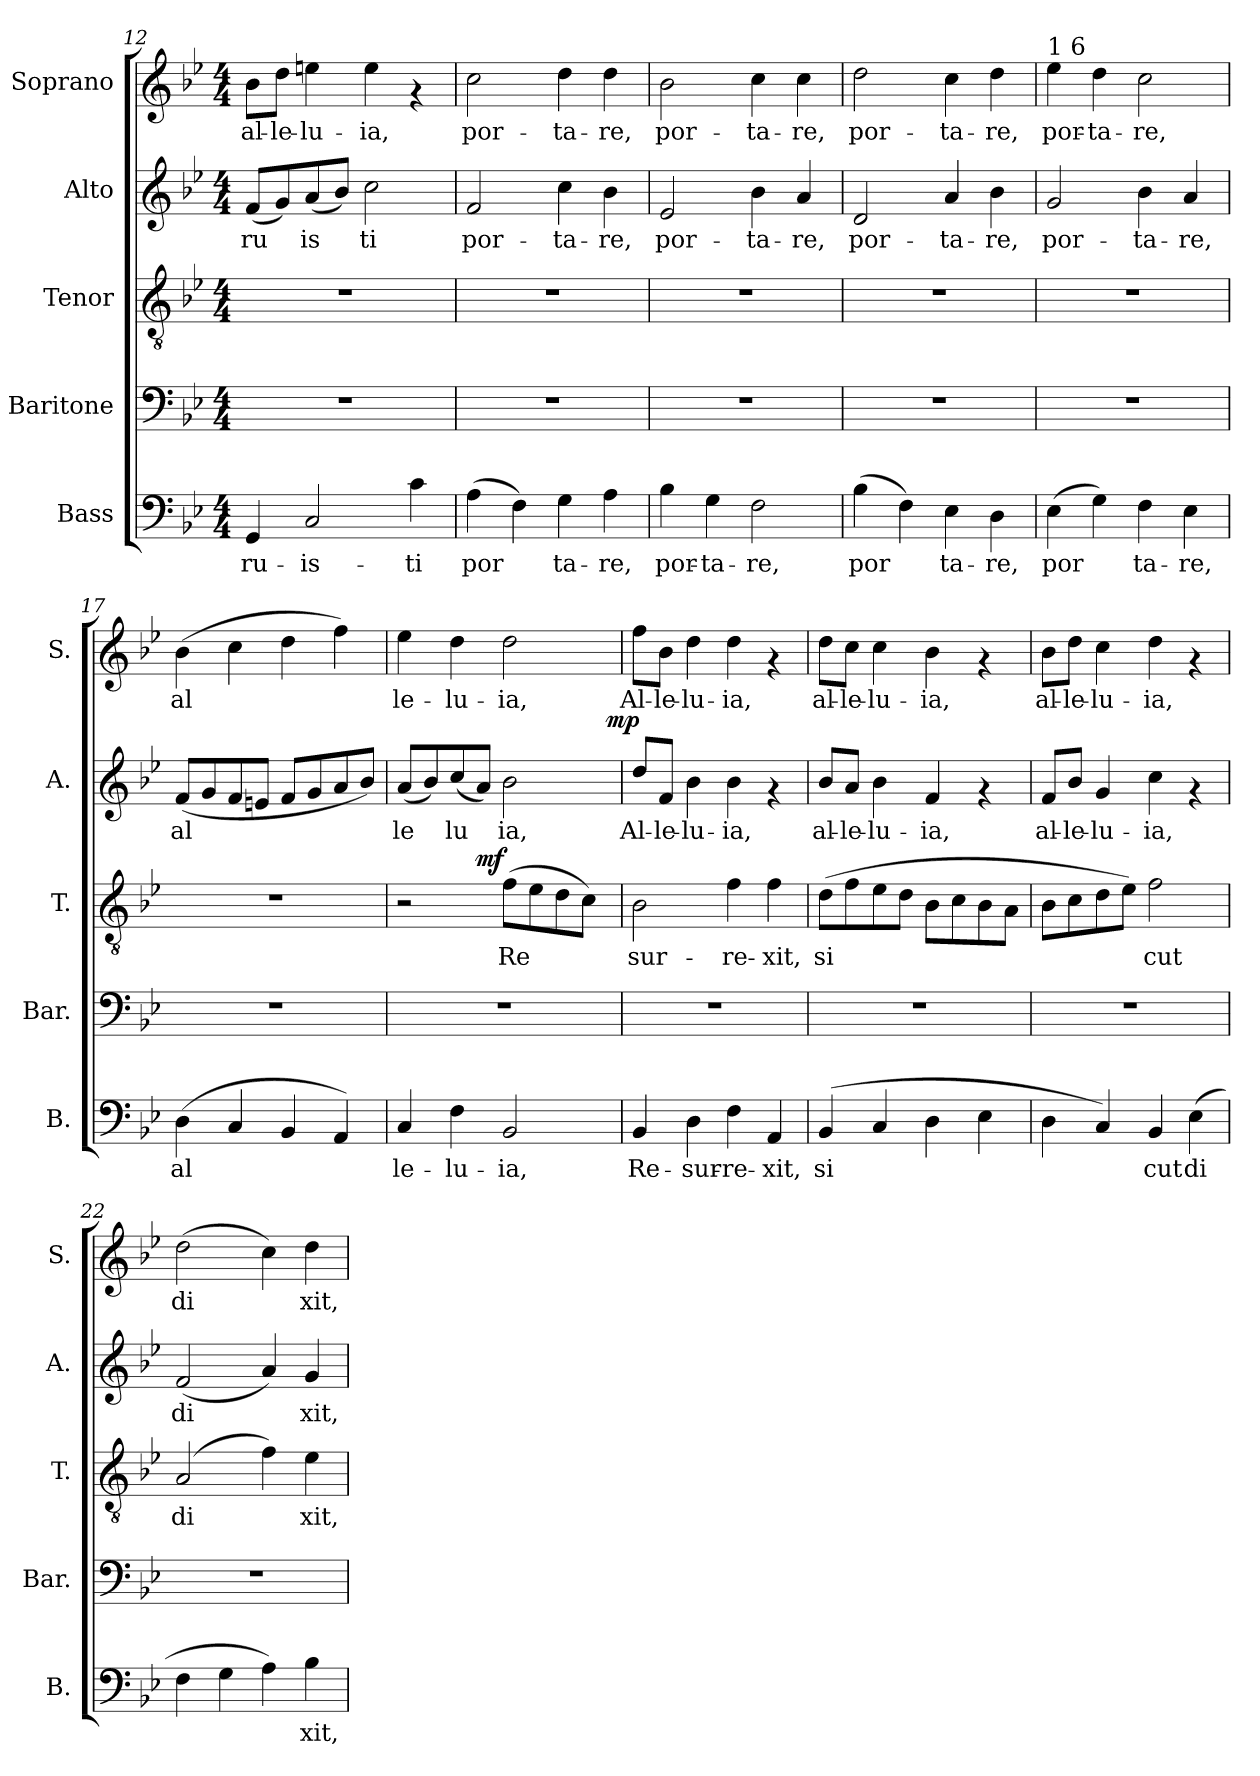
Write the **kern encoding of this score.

**kern	**text	**kern	**kern	**text	**dynam	**kern	**text	**dynam	**kern	**text
*part5	*part5	*part4	*part3	*part3	*part3	*part2	*part2	*part2	*part1	*part1
*staff5	*staff5	*staff4	*staff3	*staff3	*staff3	*staff2	*staff2	*staff2	*staff1	*staff1
*I"Bass	*	*I"Baritone	*I"Tenor	*	*	*I"Alto	*	*	*I"Soprano	*
*I'B.	*	*I'Bar.	*I'T.	*	*	*I'A.	*	*	*I'S.	*
*clefF4	*	*clefF4	*clefGv2	*	*	*clefG2	*	*	*clefG2	*
*k[b-e-]	*	*k[b-e-]	*k[b-e-]	*	*	*k[b-e-]	*	*	*k[b-e-]	*
*B-:	*	*B-:	*B-:	*	*	*B-:	*	*	*B-:	*
*M4/4	*	*M4/4	*M4/4	*	*	*M4/4	*	*	*M4/4	*
=12	=12	=12	=12	=12	=12	=12	=12	=12	=12	=12
!	!LO:LY:b:cj	!	!	!	!	!	!LO:LY:b:cj	!	!	!LO:LY:b:cj
4GG/	-ru-	1r	1r	.	.	(>8f/L	-ru-	.	8b-\L	al-
!	!	!	!	!	!	!	!LO:LY:b:cj	!	!	!LO:LY:b:cj
.	.	.	.	.	.	8g/)	--	.	8dd\J	-le-
!	!LO:LY:b:cj	!	!	!	!	!	!LO:LY:b:cj	!	!	!LO:LY:b:cj
2C/	-is-	.	.	.	.	(>8a/	-is-	.	4een\	-lu-
!	!	!	!	!	!	!	!LO:LY:b:cj	!	!	!
.	.	.	.	.	.	8b-/J)	--	.	.	.
!	!	!	!	!	!	!	!LO:LY:b:cj	!	!	!LO:LY:b:cj
.	.	.	.	.	.	2cc\	-ti	.	4ee\	-ia,
!	!LO:LY:b:cj	!	!	!	!	!	!	!	!	!
4c\	-ti	.	.	.	.	.	.	.	4rf	.
=13	=13	=13	=13	=13	=13	=13	=13	=13	=13	=13
!	!LO:LY:b:cj	!	!	!	!	!	!LO:LY:b:cj	!	!	!LO:LY:b:cj
(>4A\	por-	1r	1r	.	.	2f/	por-	.	2cc\	por-
!	!LO:LY:b:cj	!	!	!	!	!	!	!	!	!
4F\)	--	.	.	.	.	.	.	.	.	.
!	!LO:LY:b:cj	!	!	!	!	!	!LO:LY:b:cj	!	!	!LO:LY:b:cj
4G\	-ta-	.	.	.	.	4cc\	-ta-	.	4dd\	-ta-
!	!LO:LY:b:cj	!	!	!	!	!	!LO:LY:b:cj	!	!	!LO:LY:b:cj
4A\	-re,	.	.	.	.	4b-\	-re,	.	4dd\	-re,
=14	=14	=14	=14	=14	=14	=14	=14	=14	=14	=14
!	!LO:LY:b:cj	!	!	!	!	!	!LO:LY:b:cj	!	!	!LO:LY:b:cj
4B-\	por-	1r	1r	.	.	2e-/	por-	.	2b-\	por-
!	!LO:LY:b:cj	!	!	!	!	!	!	!	!	!
4G\	-ta-	.	.	.	.	.	.	.	.	.
!	!LO:LY:b:cj	!	!	!	!	!	!LO:LY:b:cj	!	!	!LO:LY:b:cj
2F\	-re,	.	.	.	.	4b-\	-ta-	.	4cc\	-ta-
!	!	!	!	!	!	!	!LO:LY:b:cj	!	!	!LO:LY:b:cj
.	.	.	.	.	.	4a/	-re,	.	4cc\	-re,
=15	=15	=15	=15	=15	=15	=15	=15	=15	=15	=15
!	!LO:LY:b:cj	!	!	!	!	!	!LO:LY:b:cj	!	!	!LO:LY:b:cj
(>4B-\	por-	1r	1r	.	.	2d/	por-	.	2dd\	por-
!	!LO:LY:b:cj	!	!	!	!	!	!	!	!	!
4F\)	--	.	.	.	.	.	.	.	.	.
!	!LO:LY:b:cj	!	!	!	!	!	!LO:LY:b:cj	!	!	!LO:LY:b:cj
4E-\	-ta-	.	.	.	.	4a/	-ta-	.	4cc\	-ta-
!	!LO:LY:b:cj	!	!	!	!	!	!LO:LY:b:cj	!	!	!LO:LY:b:cj
4D\	-re,	.	.	.	.	4b-\	-re,	.	4dd\	-re,
!!LO:PB:g=z
=16	=16	=16	=16	=16	=16	=16	=16	=16	=16	=16
!	!	!	!	!	!	!	!	!	!LO:TX:a:t=1 6	!
!	!LO:LY:b:cj	!	!	!	!	!	!LO:LY:b:cj	!	!	!LO:LY:b:cj
(>4E-\	por-	1r	1r	.	.	2g/	por-	.	4ee-\	por-
!	!LO:LY:b:cj	!	!	!	!	!	!	!	!	!LO:LY:b:cj
4G\)	--	.	.	.	.	.	.	.	4dd\	-ta-
!	!LO:LY:b:cj	!	!	!	!	!	!LO:LY:b:cj	!	!	!LO:LY:b:cj
4F\	-ta-	.	.	.	.	4b-\	-ta-	.	2cc\	-re,
!	!LO:LY:b:cj	!	!	!	!	!	!LO:LY:b:cj	!	!	!
4E-\	-re,	.	.	.	.	4a/	-re,	.	.	.
=17	=17	=17	=17	=17	=17	=17	=17	=17	=17	=17
!	!LO:LY:b:cj	!	!	!	!	!	!LO:LY:b:cj	!	!	!LO:LY:b:cj
(>4D\	al-	1r	1r	.	.	(>8f/L	al-	.	(>4b-\	al-
!	!	!	!	!	!	!	!LO:LY:b:cj	!	!	!
.	.	.	.	.	.	8g/	--	.	.	.
!	!LO:LY:b:cj	!	!	!	!	!	!LO:LY:b:cj	!	!	!LO:LY:b:cj
4C/	--	.	.	.	.	8f/	--	.	4cc\	--
!	!	!	!	!	!	!	!LO:LY:b:cj	!	!	!
.	.	.	.	.	.	8en/J	--	.	.	.
!	!LO:LY:b:cj	!	!	!	!	!	!LO:LY:b:cj	!	!	!LO:LY:b:cj
4BB-/	--	.	.	.	.	8f/L	--	.	4dd\	--
!	!	!	!	!	!	!	!LO:LY:b:cj	!	!	!
.	.	.	.	.	.	8g/	--	.	.	.
!	!LO:LY:b:cj	!	!	!	!	!	!LO:LY:b:cj	!	!	!LO:LY:b:cj
4AA/)	--	.	.	.	.	8a/	--	.	4ff\)	--
!	!	!	!	!	!	!	!LO:LY:b:cj	!	!	!
.	.	.	.	.	.	8b-/J)	--	.	.	.
=18	=18	=18	=18	=18	=18	=18	=18	=18	=18	=18
!	!LO:LY:b:cj	!	!	!	!	!	!LO:LY:b:cj	!	!	!LO:LY:b:cj
*	*	*	*^	*	*	*^	*	*	*	*
4C/	-le-	1r	2r	4.ryy	.	.	(>8a/L	2ryy	-le-	.	4ee-\	-le-
!	!	!	!	!	!	!	!	!	!LO:LY:b:cj	!	!	!
.	.	.	.	.	.	.	8b-/)	.	--	.	.	.
!	!LO:LY:b:cj	!	!	!	!	!	!	!	!LO:LY:b:cj	!	!	!LO:LY:b:cj
4F\	-lu-	.	.	.	.	.	(>8cc/	.	-lu-	.	4dd\	-lu-
!	!	!	!	!	!	!LO:DY:a	!	!	!LO:LY:b:cj	!	!	!
.	.	.	.	2ryy	.	mf	8a/J)	.	--	.	.	.
!	!LO:LY:b:cj	!	!	!	!LO:LY:b:cj	!	!	!	!LO:LY:b:cj	!	!	!LO:LY:b:cj
2BB-/	-ia,	.	(>8f\L	.	Re-	.	2b-\	4ryy	-ia,	.	2dd\	-ia,
!	!	!	!	!	!LO:LY:b:cj	!	!	!	!	!	!	!
.	.	.	8e-\	.	--	.	.	.	.	.	.	.
!	!	!	!	!	!LO:LY:b:cj	!	!	!	!	!	!	!
.	.	.	8d\	.	--	.	.	8ryy	.	.	.	.
!	!	!	!	!	!LO:LY:b:cj	!	!	!	!	!	!	!
.	.	.	8c\J)	8ryy	--	.	.	16ryy	.	.	.	.
.	.	.	.	.	.	.	.	64ryy	.	.	.	.
!	!	!	!	!	!	!	!	!	!	!LO:DY:a	!	!
.	.	.	.	.	.	.	.	32.ryy	.	mp	.	.
=19	=19	=19	=19	=19	=19	=19	=19	=19	=19	=19	=19	=19
!	!LO:LY:b:cj	!	!	!	!LO:LY:b:cj	!	!	!	!LO:LY:b:cj	!	!	!LO:LY:b:cj
*	*	*	*v	*v	*	*	*	*	*	*	*	*
*	*	*	*	*	*	*v	*v	*	*	*	*
4BB-/	Re-	1r	2B-\	-sur-	.	8dd/L	Al-	.	8ff\L	Al-
!	!	!	!	!	!	!	!LO:LY:b:cj	!	!	!LO:LY:b:cj
.	.	.	.	.	.	8f/J	-le-	.	8b-\J	-le-
!	!LO:LY:b:cj	!	!	!	!	!	!LO:LY:b:cj	!	!	!LO:LY:b:cj
4D\	-sur-	.	.	.	.	4b-\	-lu-	.	4dd\	-lu-
!	!LO:LY:b:cj	!	!	!LO:LY:b:cj	!	!	!LO:LY:b:cj	!	!	!LO:LY:b:cj
4F\	-re-	.	4f\	-re-	.	4b-\	-ia,	.	4dd\	-ia,
!	!LO:LY:b:cj	!	!	!LO:LY:b:cj	!	!	!	!	!	!
4AA/	-xit,	.	4f\	-xit,	.	4rf	.	.	4rf	.
!!LO:PB:g=z
=20	=20	=20	=20	=20	=20	=20	=20	=20	=20	=20
!	!LO:LY:b:cj	!	!	!LO:LY:b:cj	!	!	!LO:LY:b:cj	!	!	!LO:LY:b:cj
(>4BB-/	si-	1r	(>8d\L	si-	.	8b-/L	al-	.	8dd\L	al-
!	!	!	!	!LO:LY:b:cj	!	!	!LO:LY:b:cj	!	!	!LO:LY:b:cj
.	.	.	8f\	--	.	8a/J	-le-	.	8cc\J	-le-
!	!LO:LY:b:cj	!	!	!LO:LY:b:cj	!	!	!LO:LY:b:cj	!	!	!LO:LY:b:cj
4C/	--	.	8e-\	--	.	4b-\	-lu-	.	4cc\	-lu-
!	!	!	!	!LO:LY:b:cj	!	!	!	!	!	!
.	.	.	8d\J	--	.	.	.	.	.	.
!	!LO:LY:b:cj	!	!	!LO:LY:b:cj	!	!	!LO:LY:b:cj	!	!	!LO:LY:b:cj
4D\	--	.	8B-\L	--	.	4f/	-ia,	.	4b-\	-ia,
!	!	!	!	!LO:LY:b:cj	!	!	!	!	!	!
.	.	.	8c\	--	.	.	.	.	.	.
!	!LO:LY:b:cj	!	!	!LO:LY:b:cj	!	!	!	!	!	!
4E-\	--	.	8B-\	--	.	4rf	.	.	4rf	.
!	!	!	!	!LO:LY:b:cj	!	!	!	!	!	!
.	.	.	8A\J	--	.	.	.	.	.	.
=21	=21	=21	=21	=21	=21	=21	=21	=21	=21	=21
!	!LO:LY:b:cj	!	!	!LO:LY:b:cj	!	!	!LO:LY:b:cj	!	!	!LO:LY:b:cj
4D\	--	1r	8B-\L	--	.	8f/L	al-	.	8b-\L	al-
!	!	!	!	!LO:LY:b:cj	!	!	!LO:LY:b:cj	!	!	!LO:LY:b:cj
.	.	.	8c\	--	.	8b-/J	-le-	.	8dd\J	-le-
!	!LO:LY:b:cj	!	!	!LO:LY:b:cj	!	!	!LO:LY:b:cj	!	!	!LO:LY:b:cj
4C/)	--	.	8d\	--	.	4g/	-lu-	.	4cc\	-lu-
!	!	!	!	!LO:LY:b:cj	!	!	!	!	!	!
.	.	.	8e-\J)	--	.	.	.	.	.	.
!	!LO:LY:b:cj	!	!	!LO:LY:b:cj	!	!	!LO:LY:b:cj	!	!	!LO:LY:b:cj
4BB-/	-cut	.	2f\	-cut	.	4cc\	-ia,	.	4dd\	-ia,
!	!LO:LY:b:cj	!	!	!	!	!	!	!	!	!
(>4E-\	di-	.	.	.	.	4rf	.	.	4rf	.
=22	=22	=22	=22	=22	=22	=22	=22	=22	=22	=22
!	!LO:LY:b:cj	!	!	!LO:LY:b:cj	!	!	!LO:LY:b:cj	!	!	!LO:LY:b:cj
4F\	--	1r	(>2A/	di-	.	(>2f/	di-	.	(>2dd\	di-
!	!LO:LY:b:cj	!	!	!	!	!	!	!	!	!
4G\	--	.	.	.	.	.	.	.	.	.
!	!LO:LY:b:cj	!	!	!LO:LY:b:cj	!	!	!LO:LY:b:cj	!	!	!LO:LY:b:cj
4A\)	--	.	4f\)	--	.	4a/)	--	.	4cc\)	--
!	!LO:LY:b:cj	!	!	!LO:LY:b:cj	!	!	!LO:LY:b:cj	!	!	!LO:LY:b:cj
4B-\	-xit,	.	4e-\	-xit,	.	4g/	-xit,	.	4dd\	-xit,
=	=	=	=	=	=	=	=	=	=	=
*-	*-	*-	*-	*-	*-	*-	*-	*-	*-	*-
